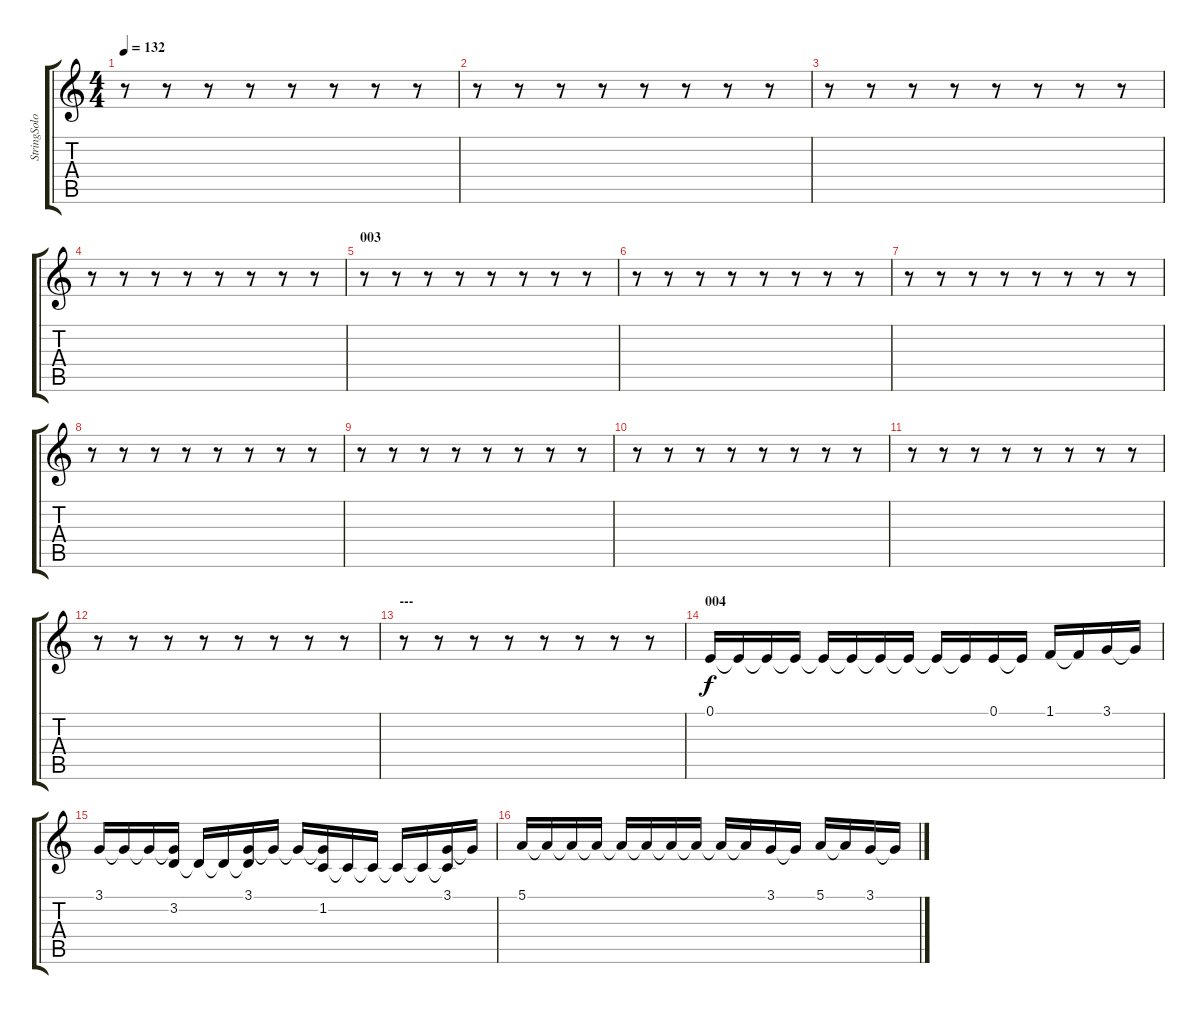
\track ("StringSolo" "StringSolo") {instrument stringensemble1}
\staff {score tabs}
\tuning (E4 B3 G3 D3 A2 E2) {hide}
\ts (4 4)
\tempo 132
\clef g2
\ks c
r.8{dy f} r.8 r.8 r.8 r.8 r.8 r.8 r.8 |
r.8 r.8 r.8 r.8 r.8 r.8 r.8 r.8 |
r.8 r.8 r.8 r.8 r.8 r.8 r.8 r.8 |
r.8 r.8 r.8 r.8 r.8 r.8 r.8 r.8 |
\section ("" "003")
r.8 r.8 r.8 r.8 r.8 r.8 r.8 r.8 |
r.8 r.8 r.8 r.8 r.8 r.8 r.8 r.8 |
r.8 r.8 r.8 r.8 r.8 r.8 r.8 r.8 |
r.8 r.8 r.8 r.8 r.8 r.8 r.8 r.8 |
r.8 r.8 r.8 r.8 r.8 r.8 r.8 r.8 |
r.8 r.8 r.8 r.8 r.8 r.8 r.8 r.8 |
r.8 r.8 r.8 r.8 r.8 r.8 r.8 r.8 |
r.8 r.8 r.8 r.8 r.8 r.8 r.8 r.8 |
\section ("" "---")
r.8 r.8 r.8 r.8 r.8 r.8 r.8 r.8 |
\section ("" "004")
0.1.16 0.1{t}.16 0.1{t}.16 0.1{t}.16 0.1{t}.16 0.1{t}.16 0.1{t}.16 0.1{t}.16 0.1{t}.16 0.1{t}.16 0.1.16 0.1{t}.16 1.1.16 1.1{t}.16 3.1.16 3.1{t}.16 |
3.1.16 3.1{t}.16 3.1{t}.16 (3.1{t} 3.2).16 3.2{t}.16 3.2{t}.16 (3.1 3.2{t}).16 3.1{t}.16 3.1{t}.16 (3.1{t} 1.2).16 1.2{t}.16 1.2{t}.16 1.2{t}.16 1.2{t}.16 (3.1 1.2{t}).16 3.1{t}.16 |
5.1.16 5.1{t}.16 5.1{t}.16 5.1{t}.16 5.1{t}.16 5.1{t}.16 5.1{t}.16 5.1{t}.16 5.1{t}.16 5.1{t}.16 3.1.16 3.1{t}.16 5.1.16 5.1{t}.16 3.1.16 3.1{t}.16
